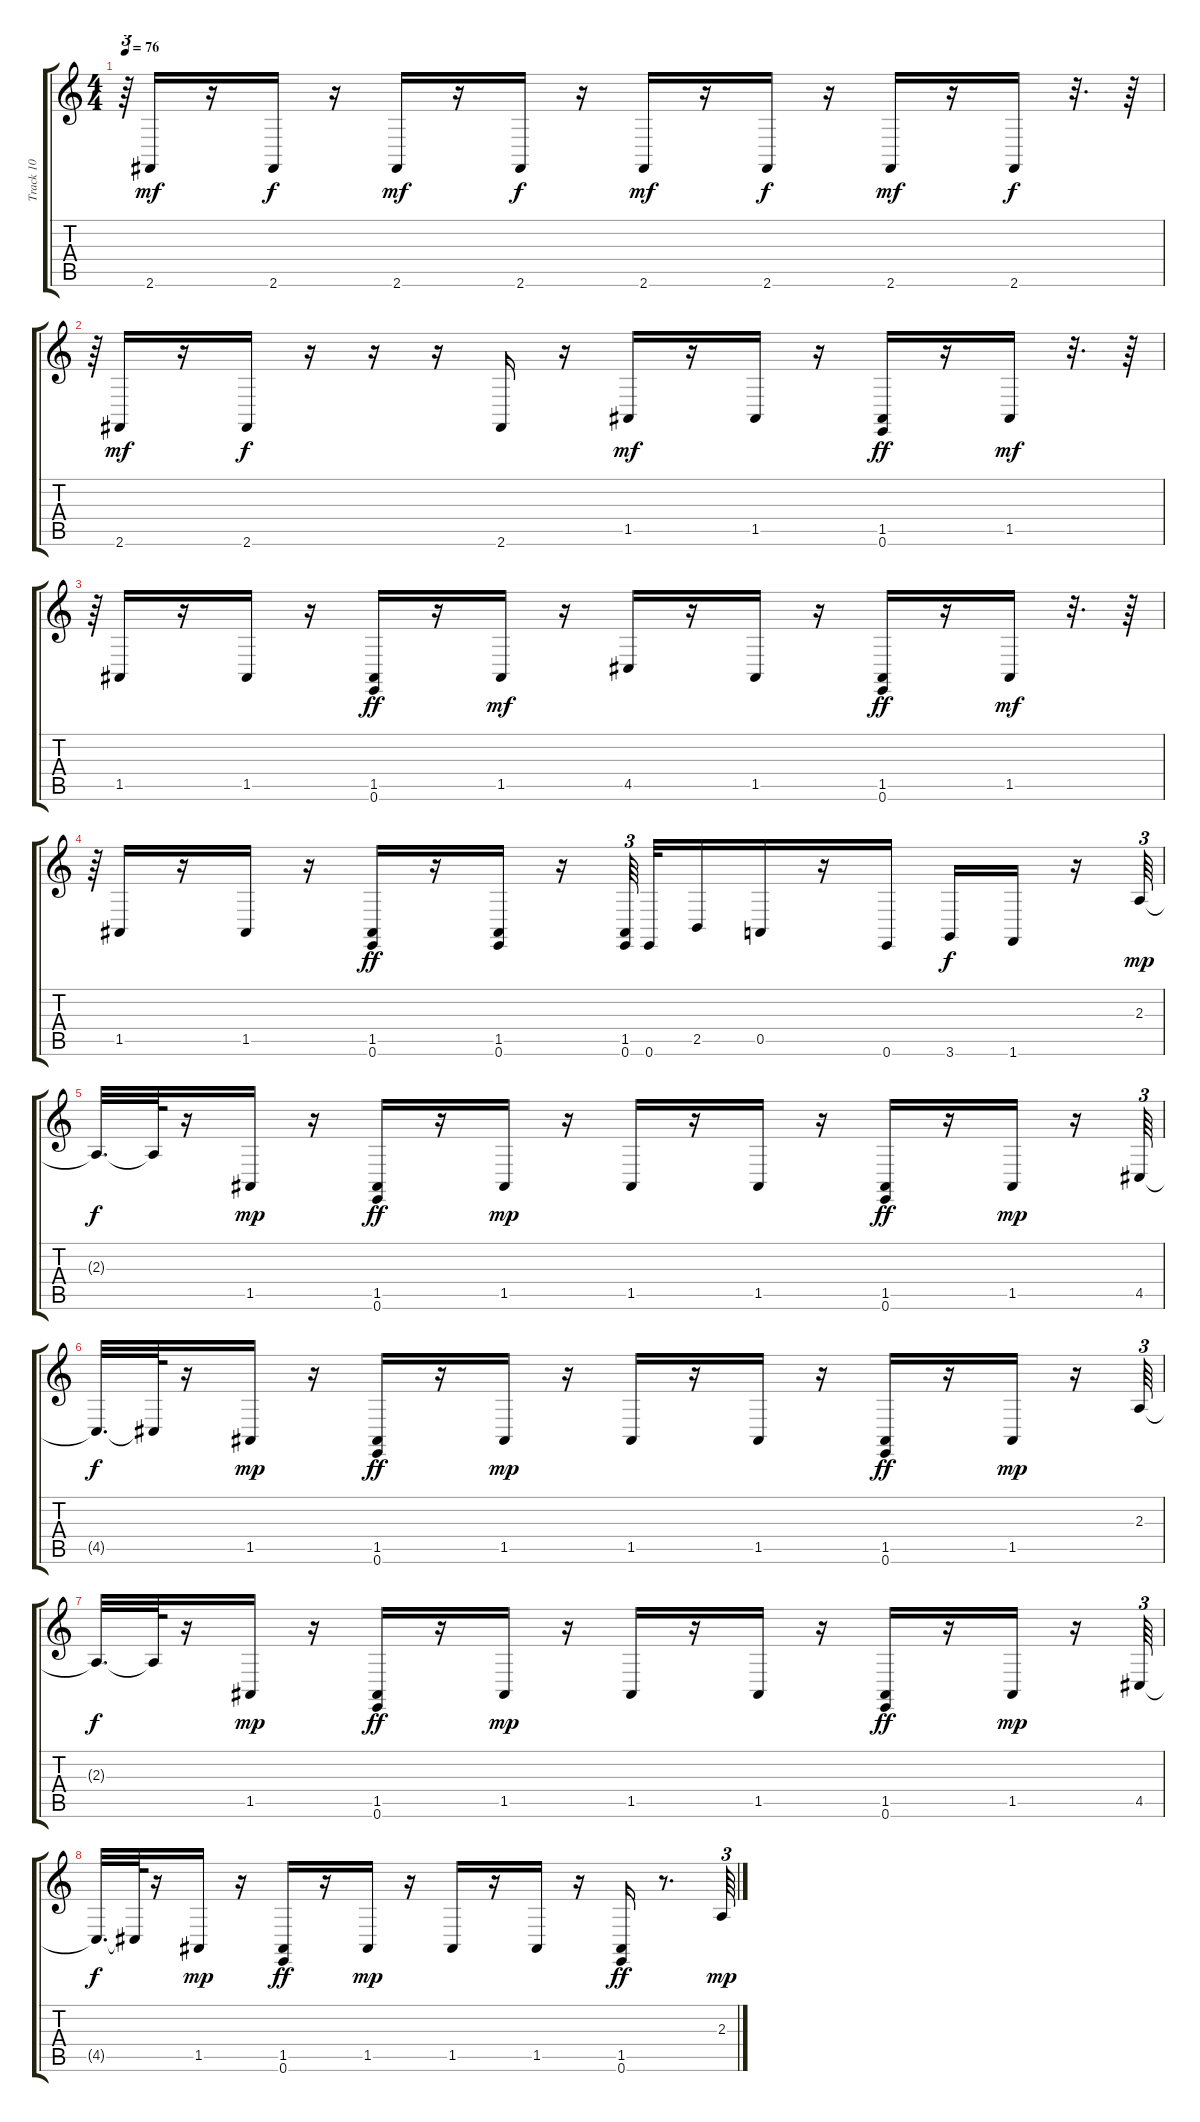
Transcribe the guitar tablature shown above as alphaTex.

\track ("Track 10" "Track 10") {instrument celesta}
\staff {score tabs}
\tuning (E4 B3 G3 D3 A2 E2) {hide}
\ts (4 4)
\tempo 76
\clef g2
\ks c
r.64{tu (3 2) dy f} 2.6.16{dy mf} r.16 2.6.16{dy f} r.16 2.6.16{dy mf} r.16 2.6.16{dy f} r.16 2.6.16{dy mf} r.16 2.6.16{dy f} r.16 2.6.16{dy mf} r.16 2.6.16{dy f} r.32{d} r.64 |
r.64{tu (3 2)} 2.6.16{dy mf} r.16 2.6.16{dy f} r.16 r.16 r.16 2.6.16 r.16 1.5.16{dy mf} r.16 1.5.16 r.16 (1.5 0.6).16{dy ff} r.16 1.5.16{dy mf} r.32{d} r.64 |
r.64{tu (3 2)} 1.5.16 r.16 1.5.16 r.16 (1.5 0.6).16{dy ff} r.16 1.5.16{dy mf} r.16 4.5.16 r.16 1.5.16 r.16 (1.5 0.6).16{dy ff} r.16 1.5.16{dy mf} r.32{d} r.64 |
r.64{tu (3 2)} 1.5.16 r.16 1.5.16 r.16 (1.5 0.6).16{dy ff} r.16 (1.5 0.6).16 r.16 (1.5 0.6).64{tu (3 2)} 0.6.32 2.5.16 0.5.16 r.16 0.6.16 3.6.16{dy f} 1.6.16 r.16 2.3.64{tu (3 2) dy mp} |
2.3{t}.32{d dy f} 2.3{t}.64 r.16 1.5.16{dy mp} r.16 (1.5 0.6).16{dy ff} r.16 1.5.16{dy mp} r.16 1.5.16 r.16 1.5.16 r.16 (1.5 0.6).16{dy ff} r.16 1.5.16{dy mp} r.16 4.5.64{tu (3 2)} |
4.5{t}.32{d dy f} 4.5{t}.64 r.16 1.5.16{dy mp} r.16 (1.5 0.6).16{dy ff} r.16 1.5.16{dy mp} r.16 1.5.16 r.16 1.5.16 r.16 (1.5 0.6).16{dy ff} r.16 1.5.16{dy mp} r.16 2.3.64{tu (3 2)} |
2.3{t}.32{d dy f} 2.3{t}.64 r.16 1.5.16{dy mp} r.16 (1.5 0.6).16{dy ff} r.16 1.5.16{dy mp} r.16 1.5.16 r.16 1.5.16 r.16 (1.5 0.6).16{dy ff} r.16 1.5.16{dy mp} r.16 4.5.64{tu (3 2)} |
4.5{t}.32{d dy f} 4.5{t}.64 r.16 1.5.16{dy mp} r.16 (1.5 0.6).16{dy ff} r.16 1.5.16{dy mp} r.16 1.5.16 r.16 1.5.16 r.16 (1.5 0.6).16{dy ff} r.8{d} 2.3.64{tu (3 2) dy mp}
